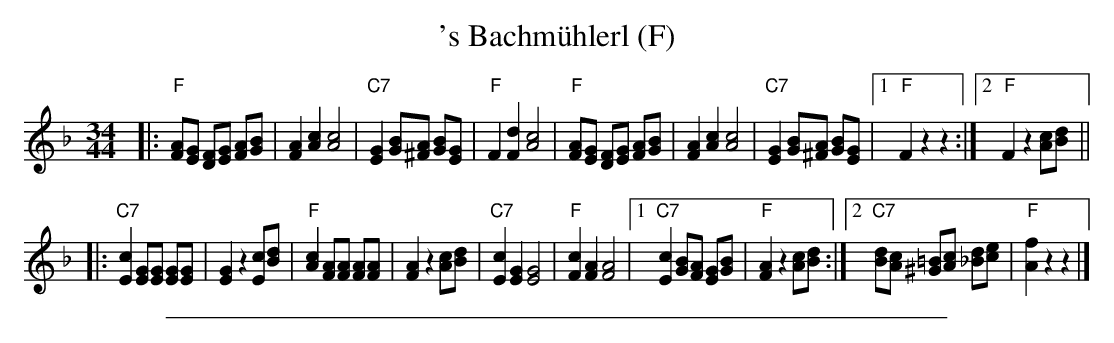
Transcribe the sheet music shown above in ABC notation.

X:1
T: 's Bachm\"uhlerl (F)
M: 34/44
L: 1/8
K: F
|: "F"[AF][GE] [FD][GE] [AF][BG] | [A2F2][c2A2] [c4A4] \
| "C7"[G2E2] [BG][A^F] [BG][GE] | "F"F2[d2F2] [c4A4] \
| "F"[AF][GE] [FD][GE] [AF][BG] | [A2F2][c2A2] [c4A4] \
| "C7"[G2E2] [BG][A^F] [BG][GE] |1 "F"F2 z2 z2 :|2 "F"F2 z2 [cA][dB] ||
|: "C7"[c2E2] [GE][GE] [GE][GE] |[G2E2] z2 [cE][dB] \
| "F"[c2A2] [AF][AF] [AF][AF] | [A2F2] z2 [cA][dB] \
| "C7"[c2E2][G2E2] [G4E4] | "F"[c2F2][A2F2] [A4F4] \
|1 "C7"[c2E2] [BG][AF] [GE][BG] | "F"[A2F2] z2 [cA][dB] \
:|2 "C7"[dB][cA] [=B^G][cA] [d_B][ec] | "F"[f2A2] z2 z2 |]
